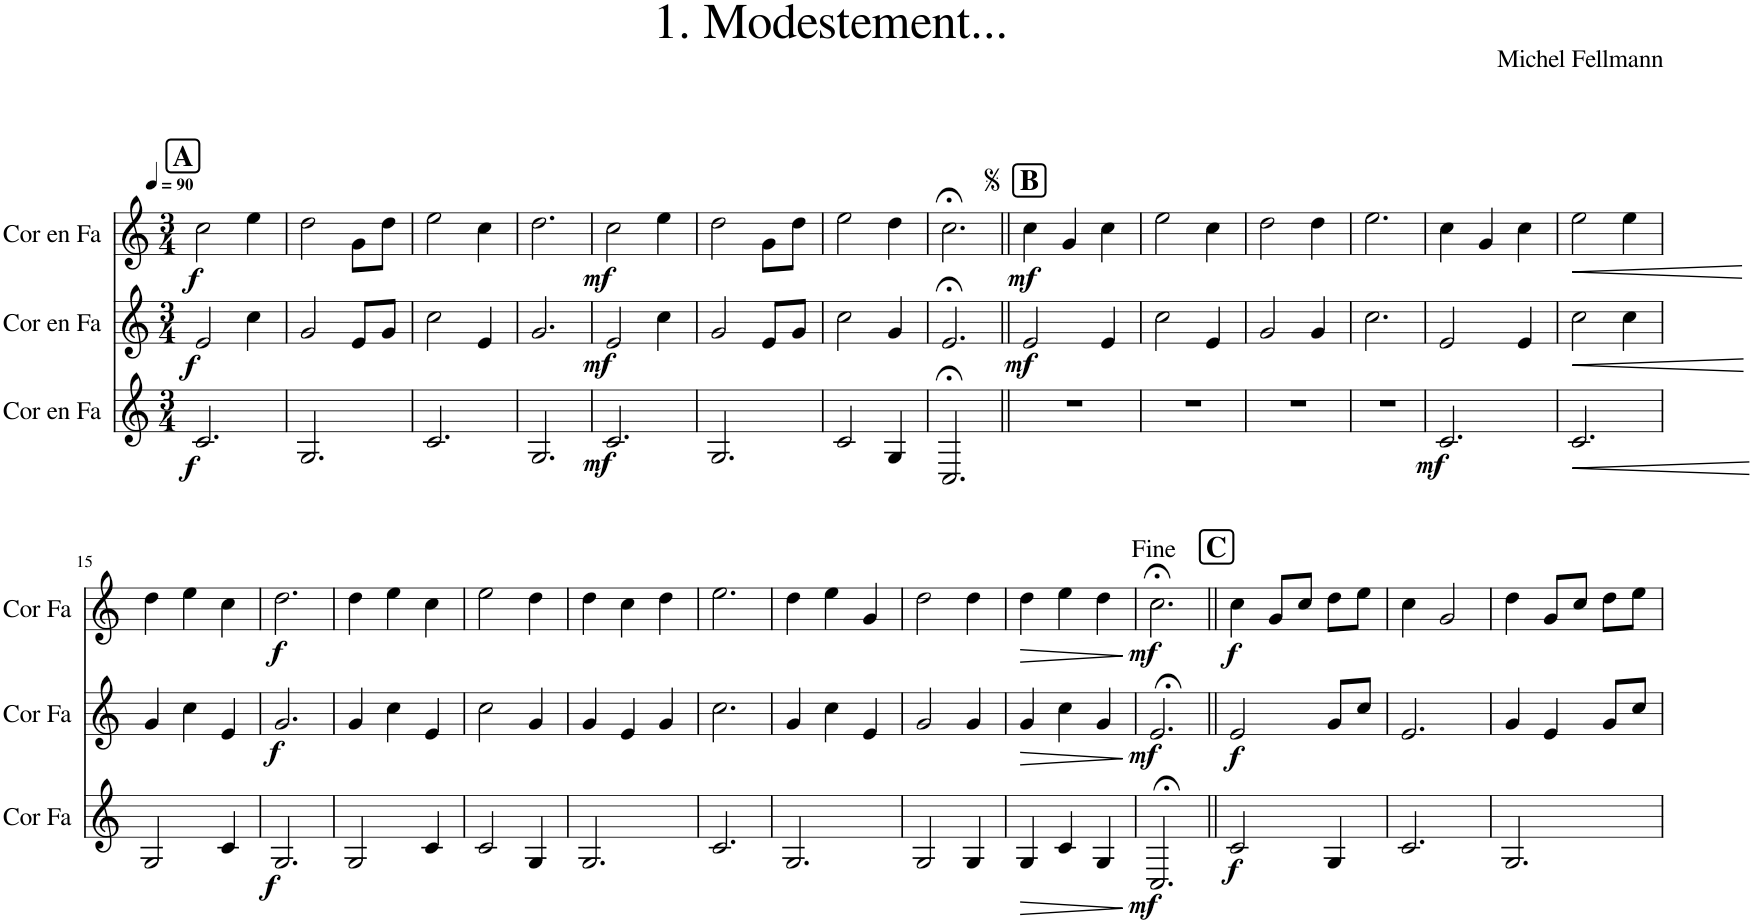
**kern	**dynam	**kern	**dynam	**kern	**dynam
*part3	*part3	*part2	*part2	*part1	*part1
*staff3	*staff3	*staff2	*staff2	*staff1	*staff1
*I"Cor en Fa	*	*I"Cor en Fa	*	*I"Cor en Fa	*
*I'Cor Fa	*	*I'Cor Fa	*	*I'Cor Fa	*
*clefG2	*	*clefG2	*	*clefG2	*
*Trd4c7	*	*Trd4c7	*	*Trd4c7	*
*k[]	*	*k[]	*	*k[]	*
*M3/4	*	*M3/4	*	*M3/4	*
*MM90	*	*MM90	*	*MM90	*
!!LO:REH:place=s1:a:B:cj:fs=14:t=A
=1	=1	=1	=1	=1	=1
!	!LO:DY:b	!	!LO:DY:b	!	!LO:DY:b
2.c/	f	2e/	f	2cc\	f
.	.	4cc\	.	4ee\	.
=2	=2	=2	=2	=2	=2
2.G/	.	2g/	.	2dd\	.
.	.	8e/L	.	8g\L	.
.	.	8g/J	.	8dd\J	.
=3	=3	=3	=3	=3	=3
2.c/	.	2cc\	.	2ee\	.
.	.	4e/	.	4cc\	.
=4	=4	=4	=4	=4	=4
2.G/	.	2.g/	.	2.dd\	.
=5	=5	=5	=5	=5	=5
!	!LO:DY:b	!	!LO:DY:b	!	!LO:DY:b
2.c/	mf	2e/	mf	2cc\	mf
.	.	4cc\	.	4ee\	.
=6	=6	=6	=6	=6	=6
2.G/	.	2g/	.	2dd\	.
.	.	8e/L	.	8g\L	.
.	.	8g/J	.	8dd\J	.
=7	=7	=7	=7	=7	=7
2c/	.	2cc\	.	2ee\	.
4G/	.	4g/	.	4dd\	.
=8	=8	=8	=8	=8	=8
2.C;</	.	2.e;</	.	2.cc;<\	.
!!LO:REH:place=s1:a:B:cj:fs=14:t=B
=9||	=9||	=9||	=9||	=9||	=9||
!	!	!	!LO:DY:b	!	!LO:DY:b
2.r	.	2e/	mf	4cc\	mf
.	.	.	.	4g/	.
.	.	4e/	.	4cc\	.
=10	=10	=10	=10	=10	=10
2.r	.	2cc\	.	2ee\	.
.	.	4e/	.	4cc\	.
=11	=11	=11	=11	=11	=11
2.r	.	2g/	.	2dd\	.
.	.	4g/	.	4dd\	.
=12	=12	=12	=12	=12	=12
2.r	.	2.cc\	.	2.ee\	.
=13	=13	=13	=13	=13	=13
!	!LO:DY:b	!	!	!	!
2.c/	mf	2e/	.	4cc\	.
.	.	.	.	4g/	.
.	.	4e/	.	4cc\	.
=14	=14	=14	=14	=14	=14
!	!LO:HP:b	!	!LO:HP:b	!	!LO:HP:b
2.c/	<	2cc\	<	2ee\	<
.	.	4cc\	.	4ee\	.
.	[	.	[	.	[
!!LO:LB:g=z
=15	=15	=15	=15	=15	=15
2G/	.	4g/	.	4dd\	.
.	.	4cc\	.	4ee\	.
4c/	.	4e/	.	4cc\	.
=16	=16	=16	=16	=16	=16
!	!LO:DY:b	!	!LO:DY:b	!	!LO:DY:b
2.G/	f	2.g/	f	2.dd\	f
=17	=17	=17	=17	=17	=17
2G/	.	4g/	.	4dd\	.
.	.	4cc\	.	4ee\	.
4c/	.	4e/	.	4cc\	.
=18	=18	=18	=18	=18	=18
2c/	.	2cc\	.	2ee\	.
4G/	.	4g/	.	4dd\	.
=19	=19	=19	=19	=19	=19
2.G/	.	4g/	.	4dd\	.
.	.	4e/	.	4cc\	.
.	.	4g/	.	4dd\	.
=20	=20	=20	=20	=20	=20
2.c/	.	2.cc\	.	2.ee\	.
=21	=21	=21	=21	=21	=21
2.G/	.	4g/	.	4dd\	.
.	.	4cc\	.	4ee\	.
.	.	4e/	.	4g/	.
=22	=22	=22	=22	=22	=22
2G/	.	2g/	.	2dd\	.
4G/	.	4g/	.	4dd\	.
=23	=23	=23	=23	=23	=23
!	!LO:HP:b	!	!LO:HP:b	!	!LO:HP:b
4G/	>	4g/	>	4dd\	>
4c/	.	4cc\	.	4ee\	.
4G/	.	4g/	.	4dd\	.
.	]	.	]	.	]
=24	=24	=24	=24	=24	=24
!	!LO:DY:b	!	!LO:DY:b	!	!LO:DY:b
2.C;</	mf	2.e;</	mf	2.cc;<\	mf
!!LO:REH:place=s1:a:B:cj:fs=14:t=C
=25||	=25||	=25||	=25||	=25||	=25||
!	!LO:DY:b	!	!LO:DY:b	!	!LO:DY:b
2c/	f	2e/	f	4cc\	f
.	.	.	.	8g/L	.
.	.	.	.	8cc/J	.
4G/	.	8g/L	.	8dd\L	.
.	.	8cc/J	.	8ee\J	.
=26	=26	=26	=26	=26	=26
2.c/	.	2.e/	.	4cc\	.
.	.	.	.	2g/	.
=27	=27	=27	=27	=27	=27
2.G/	.	4g/	.	4dd\	.
.	.	4e/	.	8g/L	.
.	.	.	.	8cc/J	.
.	.	8g/L	.	8dd\L	.
.	.	8cc/J	.	8ee\J	.
=	=	=	=	=	=
*-	*-	*-	*-	*-	*-
